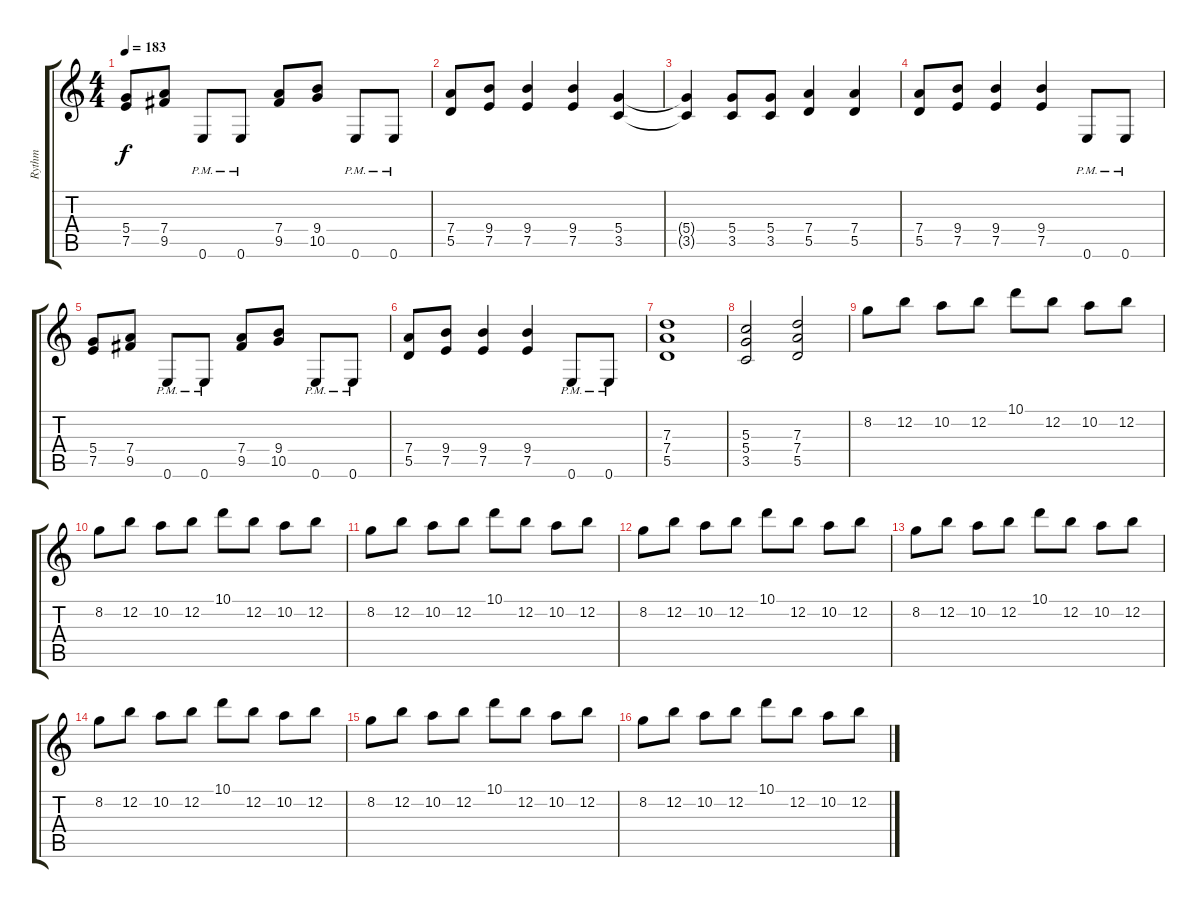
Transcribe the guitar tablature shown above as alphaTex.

\track ("Rythm " "Rythm ") {instrument distortionguitar}
\staff {score tabs}
\tuning (E4 B3 G3 D3 A2 E2) {hide}
\ts (4 4)
\tempo 183
\clef g2
\ks c
(5.4 7.5).8{dy f} (7.4 9.5).8 0.6{pm}.8 0.6{pm}.8 (7.4 9.5).8 (9.4 10.5).8 0.6{pm}.8 0.6{pm}.8 |
(7.4 5.5).8 (9.4 7.5).8 (9.4 7.5).4 (9.4 7.5).4 (5.4 3.5).4 |
(5.4{t} 3.5{t}).4 (5.4 3.5).8 (5.4 3.5).8 (7.4 5.5).4 (7.4 5.5).4 |
(7.4 5.5).8 (9.4 7.5).8 (9.4 7.5).4 (9.4 7.5).4 0.6{pm}.8 0.6{pm}.8 |
(5.4 7.5).8 (7.4 9.5).8 0.6{pm}.8 0.6{pm}.8 (7.4 9.5).8 (9.4 10.5).8 0.6{pm}.8 0.6{pm}.8 |
(7.4 5.5).8 (9.4 7.5).8 (9.4 7.5).4 (9.4 7.5).4 0.6{pm}.8 0.6{pm}.8 |
(7.3 7.4 5.5).1 |
(5.3 5.4 3.5).2 (7.3 7.4 5.5).2 |
8.2.8 12.2.8 10.2.8 12.2.8 10.1.8 12.2.8 10.2.8 12.2.8 |
8.2.8 12.2.8 10.2.8 12.2.8 10.1.8 12.2.8 10.2.8 12.2.8 |
8.2.8 12.2.8 10.2.8 12.2.8 10.1.8 12.2.8 10.2.8 12.2.8 |
8.2.8 12.2.8 10.2.8 12.2.8 10.1.8 12.2.8 10.2.8 12.2.8 |
8.2.8 12.2.8 10.2.8 12.2.8 10.1.8 12.2.8 10.2.8 12.2.8 |
8.2.8 12.2.8 10.2.8 12.2.8 10.1.8 12.2.8 10.2.8 12.2.8 |
8.2.8 12.2.8 10.2.8 12.2.8 10.1.8 12.2.8 10.2.8 12.2.8 |
8.2.8 12.2.8 10.2.8 12.2.8 10.1.8 12.2.8 10.2.8 12.2.8
